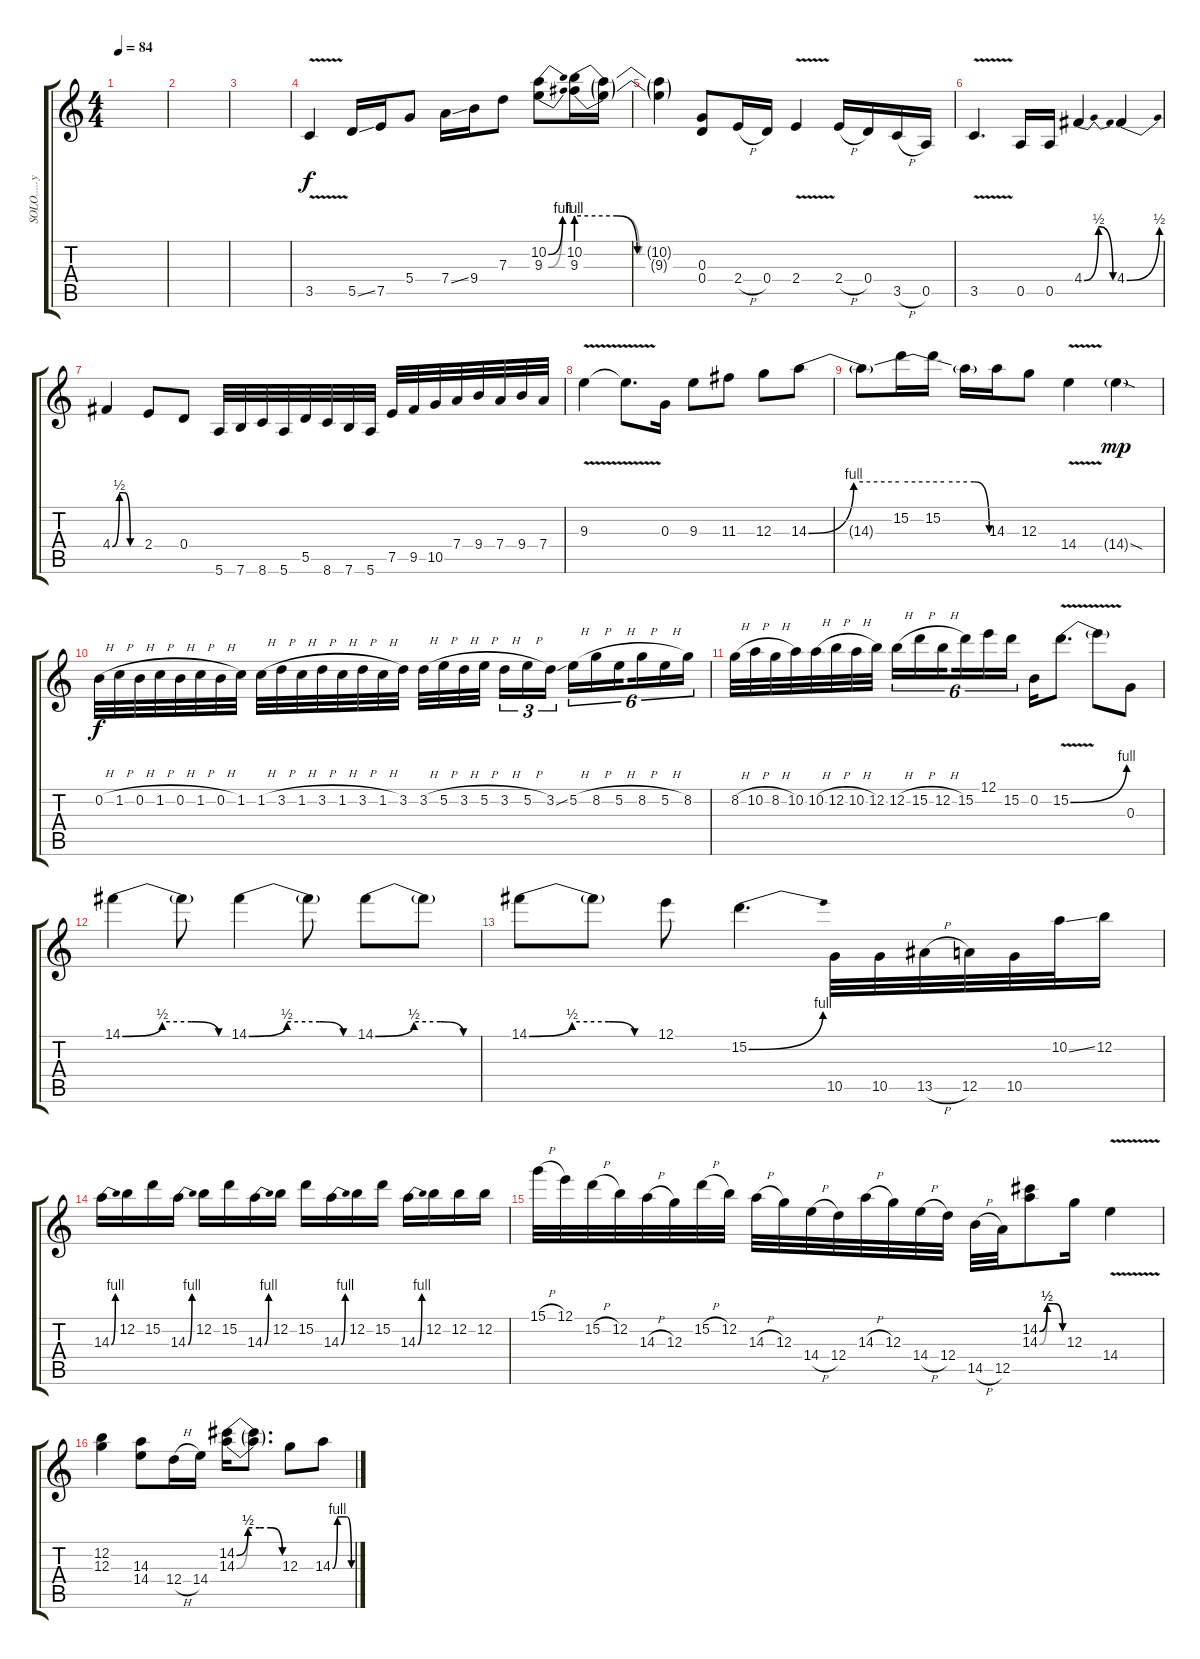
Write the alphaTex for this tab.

\track ("SOLO.....yea" "SOLO.....y") {instrument distortionguitar}
\staff {score tabs}
\tuning (E4 B3 G3 D3 A2 E2) {hide}
\ts (4 4)
\tempo 84
\clef g2
\ks c
|
|
|
3.5{v}.4 5.5{ss}.16 7.5.16 5.4.8 7.4{ss}.16 9.4.16 7.3.8 (10.2{be (bend 0 0 60 4)} 9.3{be (bend 0 0 60 4)}).8 (10.2{be (custom 0 4 20 4 30 0 40 0 60 0)} 9.3{be (custom 0 4 20 4 31 0 33 0 40 0 60 0)}).16 (10.2{t} 9.3{t}).16 |
(10.2{t} 9.3{t}).4 (0.3 0.4).8 2.4{h}.16 0.4.16 2.4{v}.4 2.4{h}.16 0.4.16 3.5{h}.16 0.5.16 |
3.5{v}.4{d} 0.5.16 0.5.16 4.4{be (bendrelease 0 0 20 2 40 2 60 0)}.4 4.4{be (bend 0 0 60 2)}.4 |
4.4{be (custom 0 0 15 2 25 2 38 0 45 0 60 0)}.4 2.4.8 0.4.8 5.6.32 7.6.32 8.6.32 5.6.32 5.5.32 8.6.32 7.6.32 5.6.32 7.5.32 9.5.32 10.5.32 7.4.32 9.4.32 7.4.32 9.4.32 7.4.32 |
9.3{v}.4 9.3{t}.8{d} 0.3.16 9.3.8 11.3.8 12.3.8 14.3{be (custom 0 0 15 4 30 4 45 4 55 4 60 0)}.8 |
14.3{t}.8 15.2.16 15.2.16 14.3{t}.16 14.3.16 12.3.8 14.4{v}.4 14.4{sod g}.4{dy mp} |
0.2{h}.32{dy f} 1.2{h}.32 0.2{h}.32 1.2{h}.32 0.2{h}.32 1.2{h}.32 0.2{h}.32 1.2.32 1.2{h}.32 3.2{h}.32 1.2{h}.32 3.2{h}.32 1.2{h}.32 3.2{h}.32 1.2{h}.32 3.2.32 3.2{h}.32 5.2{h}.32 3.2{h}.32 5.2{h}.32{beam splitsecondary} 3.2{h}.16{tu (3 2)} 5.2{h}.16{tu (3 2)} 3.2{ss}.16{tu (3 2)} 5.2{h}.16{tu (6 4)} 8.2{h}.16{tu (6 4)} 5.2{h}.16{tu (6 4) beam splitsecondary} 8.2{h}.16{tu (6 4)} 5.2{h}.16{tu (6 4)} 8.2.16{tu (6 4)} |
8.2{h}.32 10.2{h}.32 8.2{h}.32 10.2.32 10.2{h}.32 12.2{h}.32 10.2{h}.32 12.2.32 12.2{h}.16{tu (6 4)} 15.2{h}.16{tu (6 4)} 12.2{h}.16{tu (6 4) beam splitsecondary} 15.2.16{tu (6 4)} 12.1.16{tu (6 4)} 15.2.16{tu (6 4)} 0.2.16 15.2{be (bend 0 0 60 4) v}.8{d} 15.2{t}.8 0.3.8 |
14.1{be (custom 0 0 22 2 38 2 53 0 60 0)}.4 14.1{t}.8 14.1{be (custom 0 0 21 2 39 2 52 0 60 0)}.4 14.1{t}.8 14.1{be (custom 0 0 22 2 37 2 50 0 60 0)}.8 14.1{t}.8 |
14.1{be (custom 0 0 20 2 37 2 49 0 60 0)}.8 14.1{t}.8 12.1.8 15.2{be (bend 0 0 60 4)}.4{d} 10.5.32 10.5.32 13.5{h}.32 12.5.32 10.5.32 10.2{ss}.32 12.2.16 |
14.3{be (bend 0 0 60 4)}.16 12.2.16 15.2.16 14.3{be (bend 0 0 60 4)}.16 12.2.16 15.2.16 14.3{be (bend 0 0 60 4)}.16 12.2.16 15.2.16 14.3{be (bend 0 0 60 4)}.16 12.2.16 15.2.16 14.3{be (bend 0 0 60 4)}.16 12.2.16 12.2.16 12.2.16 |
15.1{h}.32 12.1.32 15.2{h}.32 12.2.32 14.3{h}.32 12.3.32 15.2{h}.32 12.2.32 14.3{h}.32 12.3.32 14.4{h}.32 12.4.32 14.3{h}.32 12.3.32 14.4{h}.32 12.4.32 14.5{h}.32 12.5.32 (14.2{be (custom 0 0 20 2 30 2 39 2 60 0)} 14.3{be (custom 0 0 20 2 30 2 35 2 40 2 60 0)}).8 12.3.16 14.4{v}.4 |
(12.2 12.3).4 (14.3 14.4).8 12.4{h}.16 14.4.16 (14.2{be (custom 0 0 15 2 30 2 45 2 60 0)} 14.3{be (custom 0 0 15 2 30 2 45 2 60 0)}).16 (14.2{t} 14.3{t}).8{d} 12.3.8 14.3{be (custom 0 0 15 4 30 4 45 4 60 0)}.8
